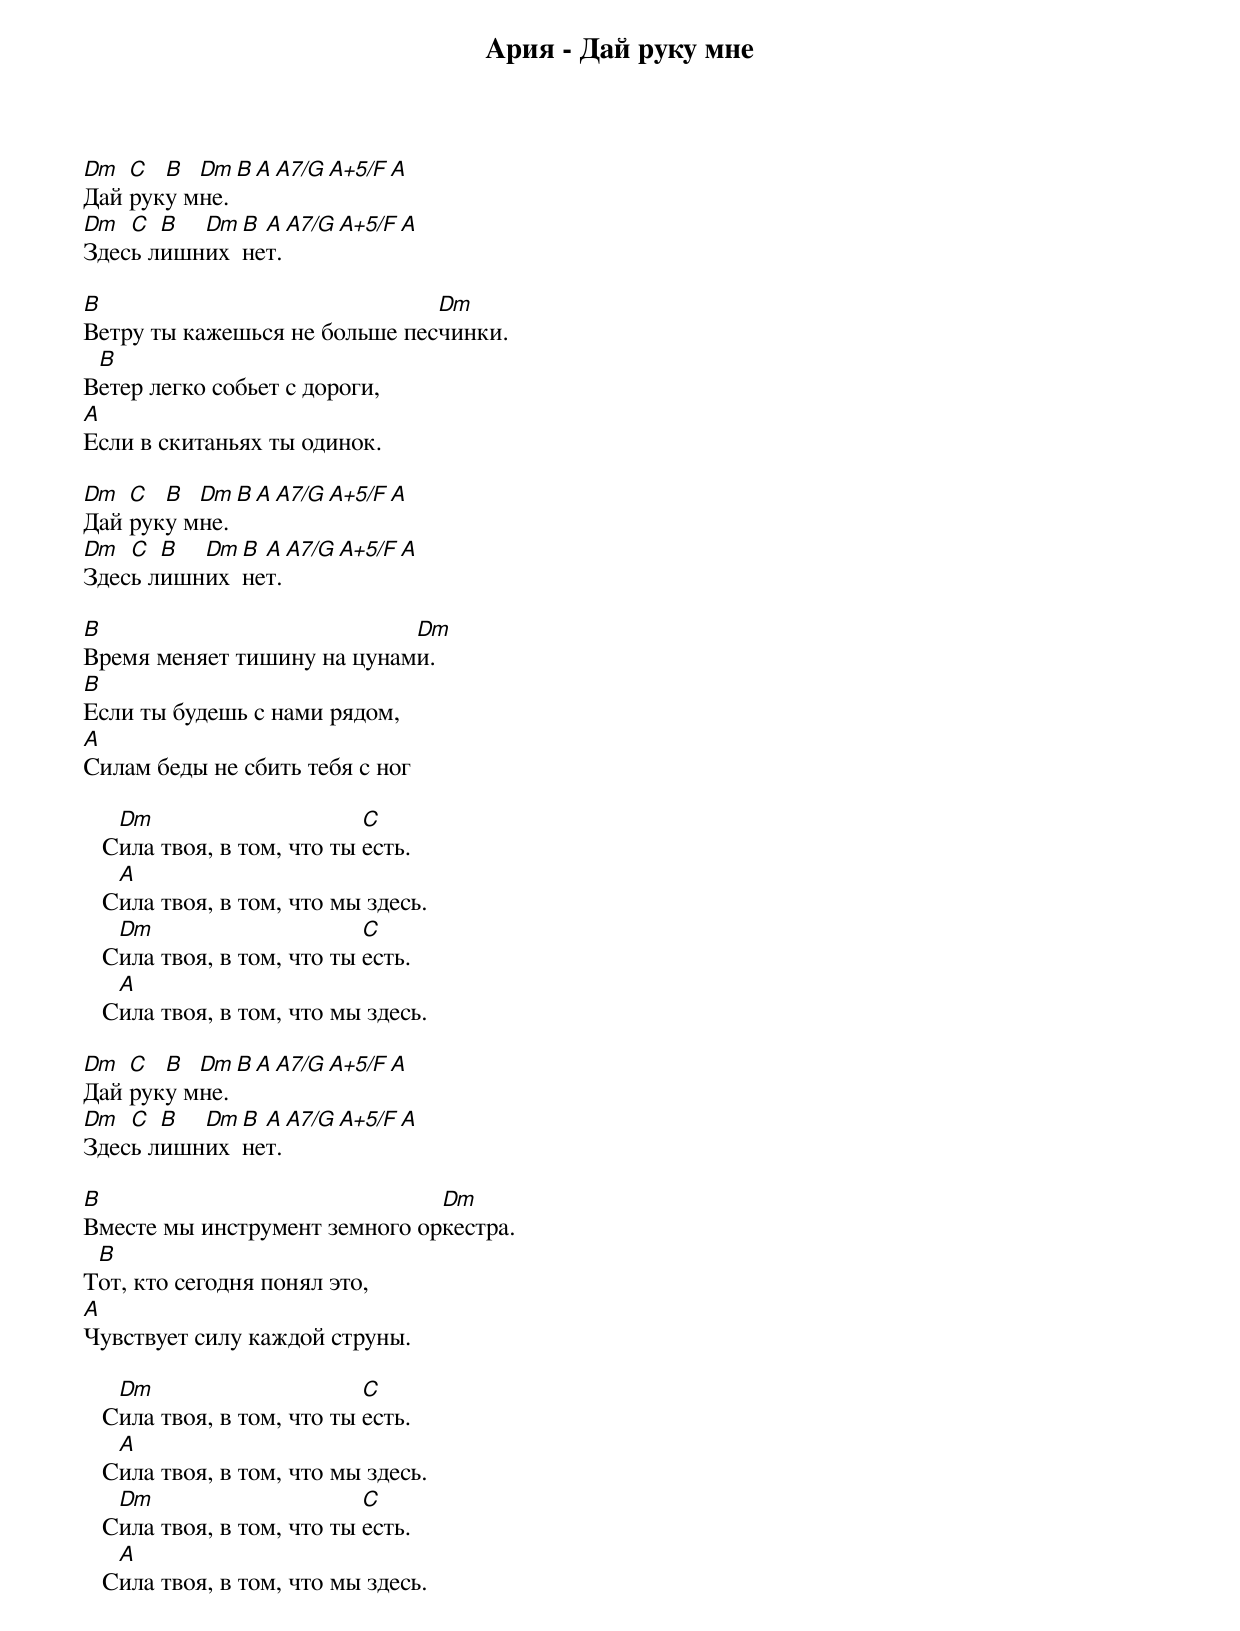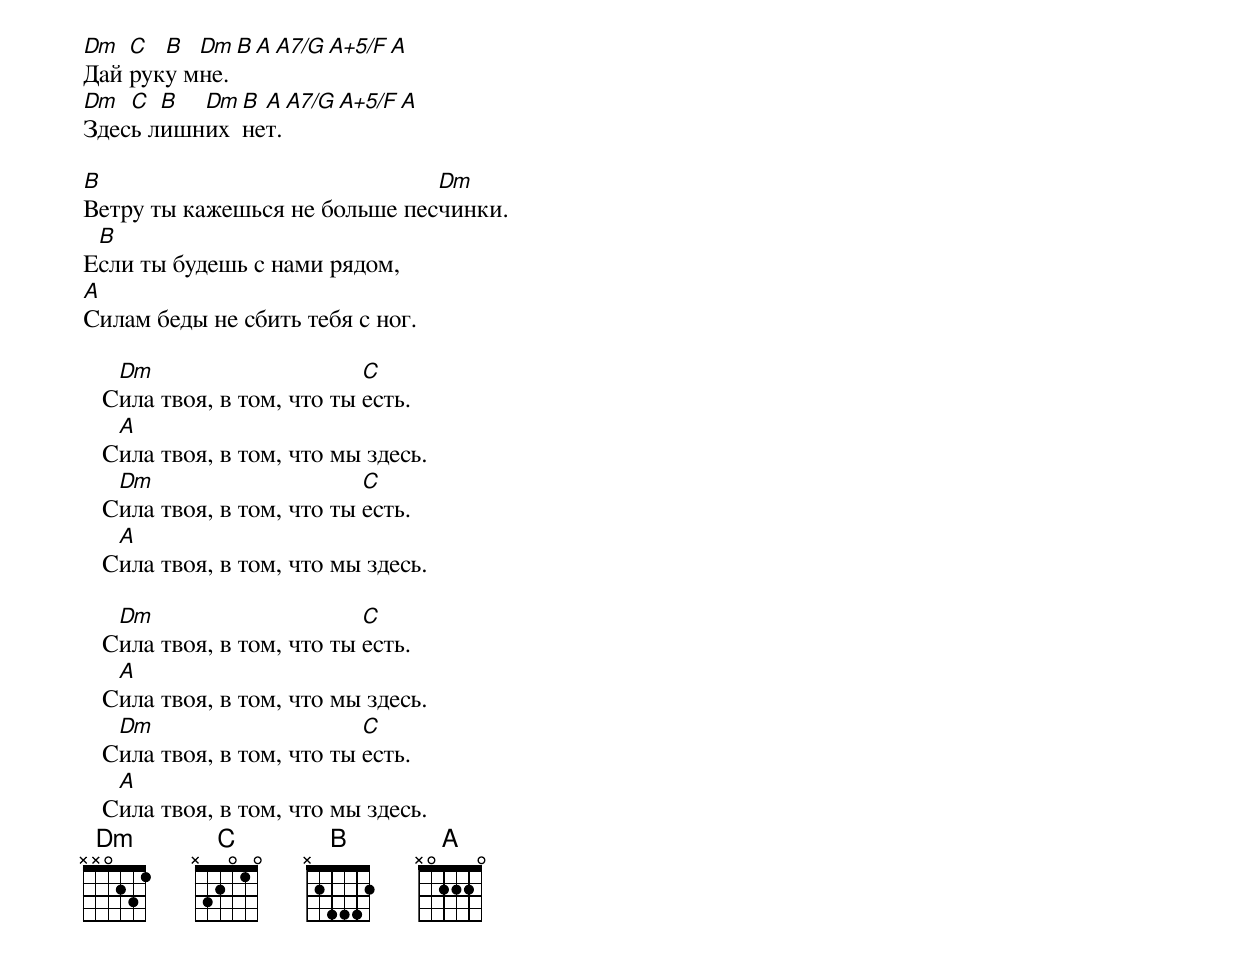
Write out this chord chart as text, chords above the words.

Ария - Дай руку мне

Dm  C  B  Dm B A A7/G A+5/F A
Дай руку мне.
Dm  C  B  Dm B A A7/G A+5/F A
Здесь лишних нет.

B                              Dm
Ветру ты кажешься не больше песчинки.
 B
Ветер легко собьет с дороги,
A
Если в скитаньях ты одинок.

Dm  C  B  Dm B A A7/G A+5/F A
Дай руку мне.
Dm  C  B  Dm B A A7/G A+5/F A
Здесь лишних нет.

B                           Dm
Время меняет тишину на цунами.
B
Если ты будешь с нами рядом,
A
Силам беды не сбить тебя с ног

    Dm                      C
   Сила твоя, в том, что ты есть.
    A
   Сила твоя, в том, что мы здесь.
    Dm                      C
   Сила твоя, в том, что ты есть.
    A
   Сила твоя, в том, что мы здесь.

Dm  C  B  Dm B A A7/G A+5/F A
Дай руку мне.
Dm  C  B  Dm B A A7/G A+5/F A
Здесь лишних нет.

B                              Dm
Вместе мы инструмент земного оркестра.
 B
Тот, кто сегодня понял это,
A
Чувствует силу каждой струны.

    Dm                      C
   Сила твоя, в том, что ты есть.
    A
   Сила твоя, в том, что мы здесь.
    Dm                      C
   Сила твоя, в том, что ты есть.
    A
   Сила твоя, в том, что мы здесь.

Dm  C  B  Dm B A A7/G A+5/F A
Дай руку мне.
Dm  C  B  Dm B A A7/G A+5/F A
Здесь лишних нет.

B                              Dm
Ветру ты кажешься не больше песчинки.
 B
Если ты будешь с нами рядом,
A
Силам беды не сбить тебя с ног.

    Dm                      C
   Сила твоя, в том, что ты есть.
    A
   Сила твоя, в том, что мы здесь.
    Dm                      C
   Сила твоя, в том, что ты есть.
    A
   Сила твоя, в том, что мы здесь.

    Dm                      C
   Сила твоя, в том, что ты есть.
    A
   Сила твоя, в том, что мы здесь.
    Dm                      C
   Сила твоя, в том, что ты есть.
    A
   Сила твоя, в том, что мы здесь.
